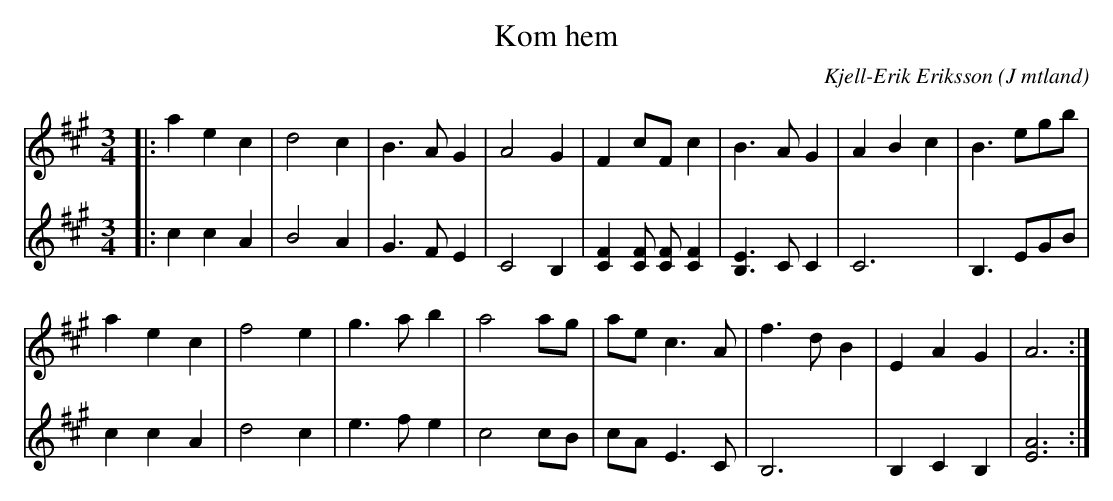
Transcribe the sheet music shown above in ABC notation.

X:1
T:Kom hem
O:J mtland
C:Kjell-Erik Eriksson
M:3/4
L:1/4
K:A
[V:1]|:aec|d2 c|B>AG|A2 G |F c/2F/2 c                     |B>           A   G |ABc|B >eg/2b/2|
[V:2]|:ccA|B2 A|G>FE|C2 B,|[C F] [C/2 F/2] [C/2 F/2] [C F]|[B,3/2 E3/2] C/2 C |C3 |B,>EG/2B/2|
[V:1]aec|f2e|g>ab|a2 a/2g/2|a/2e/2 c>A|f >dB|E AG |A3:|
[V:2]ccA|d2c|e>fe|c2 c/2B/2|c/2A/2 E>C|B,3  |B,CB,|[A3 E3]:|
